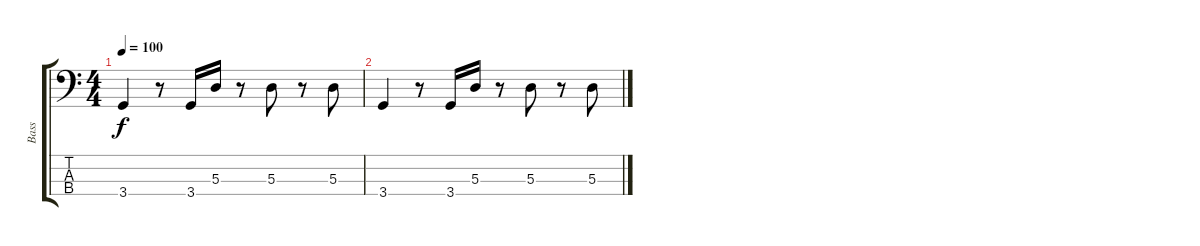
\track ("Bass" "Bass") {instrument electricbassfinger}
\staff {score tabs}
\tuning (G2 D2 A1 E1) {hide}
\ts (4 4)
\tempo 100
\clef f4
\ks c
3.4.4{dy f} r.8 3.4.16 5.3.16 r.8 5.3.8 r.8 5.3.8 |
3.4.4 r.8 3.4.16 5.3.16 r.8 5.3.8 r.8 5.3.8
